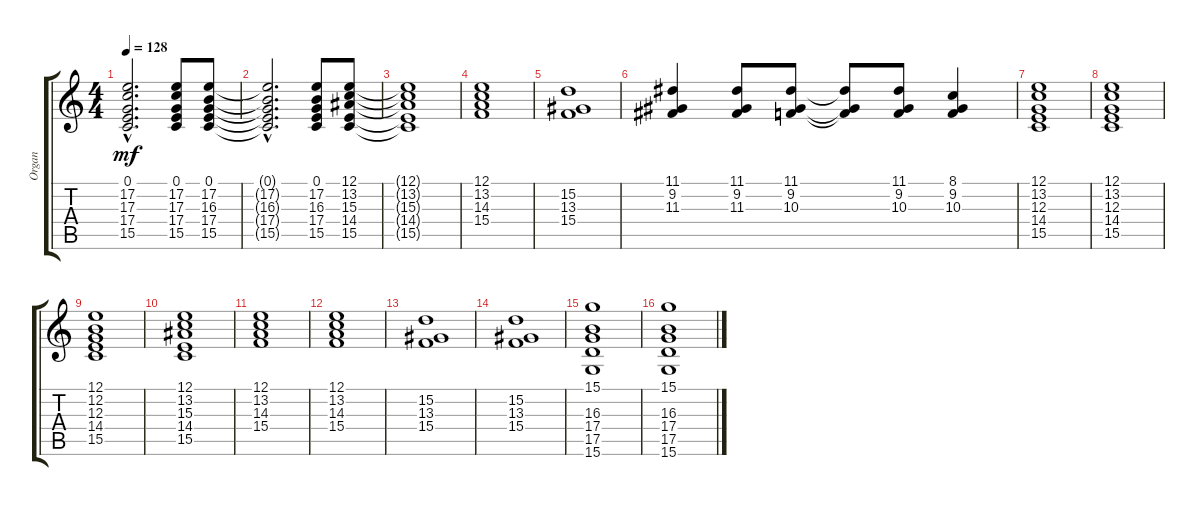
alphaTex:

\track ("Organ" "Organ") {instrument churchorgan}
\staff {score tabs}
\tuning (E4 B3 G3 D3 A2 E2) {hide}
\ts (4 4)
\tempo 128
\clef g2
\ks c
(0.1{hac} 17.2{hac} 17.3{hac} 17.4{hac} 15.5{hac}).2{d dy mf} (0.1 17.2 17.3 17.4 15.5).8 (0.1 17.2 16.3 17.4 15.5).8 |
(0.1{hac t} 17.2{hac t} 16.3{hac t} 17.4{hac t} 15.5{hac t}).2{d} (0.1 17.2 16.3 17.4 15.5).8 (12.1 13.2 15.3 14.4 15.5).8 |
(12.1{t} 13.2{t} 15.3{t} 14.4{t} 15.5{t}).1 |
(12.1 13.2 14.3 15.4).1 |
(15.2 13.3 15.4).1 |
(11.1 9.2 11.3).4 (11.1 9.2 11.3).8 (11.1 9.2 10.3).8 (11.1{t} 9.2{t} 10.3{t}).8 (11.1 9.2 10.3).8 (8.1 9.2 10.3).4 |
(12.1 13.2 12.3 14.4 15.5).1{volume 7 balance 8} |
(12.1 13.2 12.3 14.4 15.5).1 |
(12.1 12.2 12.3 14.4 15.5).1 |
(12.1 13.2 15.3 14.4 15.5).1 |
(12.1 13.2 14.3 15.4).1 |
(12.1 13.2 14.3 15.4).1 |
(15.2 13.3 15.4).1 |
(15.2 13.3 15.4).1 |
(15.1 16.3 17.4 17.5 15.6).1 |
(15.1 16.3 17.4 17.5 15.6).1
